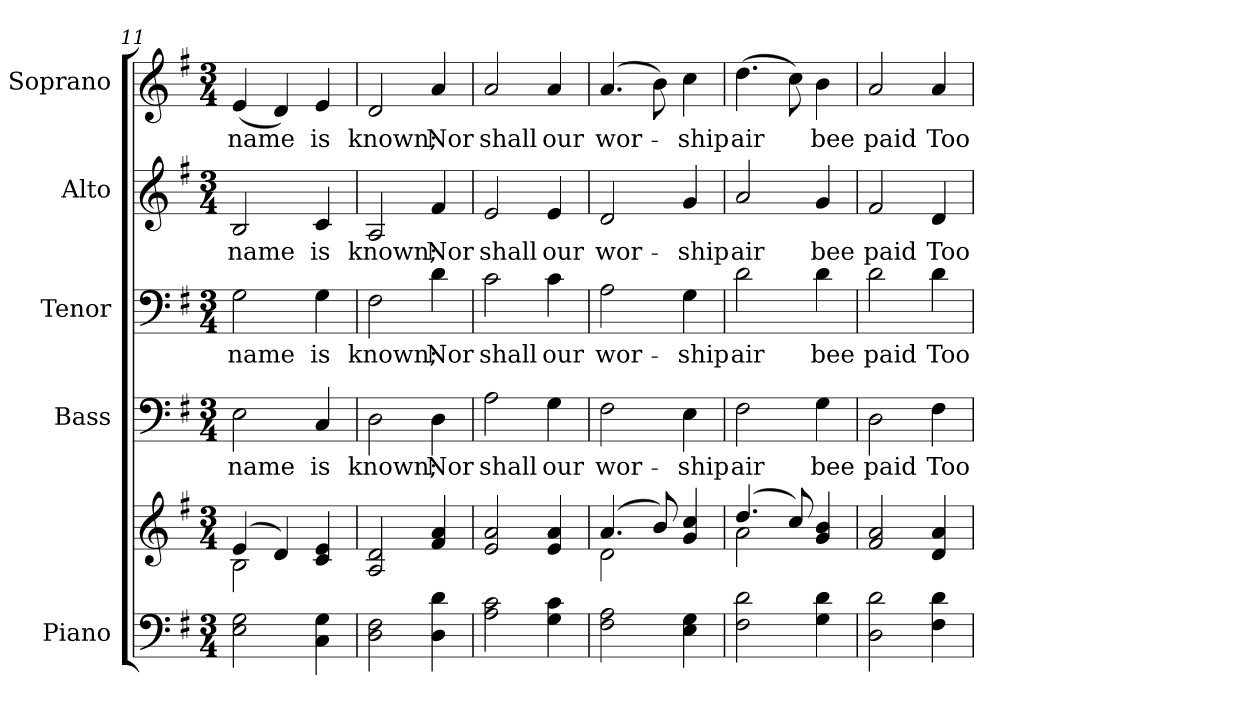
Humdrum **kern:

**kern	**kern	**kern	**text	**kern	**text	**kern	**text	**kern	**text
*part5	*part5	*part4	*part4	*part3	*part3	*part2	*part2	*part1	*part1
*staff6	*staff5	*staff4	*staff4	*staff3	*staff3	*staff2	*staff2	*staff1	*staff1
*I"Piano	*	*I"Bass	*	*I"Tenor	*	*I"Alto	*	*I"Soprano	*
*I'Pno.	*	*I'B.	*	*I'T.	*	*I'A.	*	*I'S.	*
*clefF4	*clefG2	*clefF4	*	*clefF4	*	*clefG2	*	*clefG2	*
*k[f#]	*k[f#]	*k[f#]	*	*k[f#]	*	*k[f#]	*	*k[f#]	*
*G:	*G:	*G:	*	*G:	*	*G:	*	*G:	*
*M3/4	*M3/4	*M3/4	*	*M3/4	*	*M3/4	*	*M3/4	*
=11	=11	=11	=11	=11	=11	=11	=11	=11	=11
*	*^	*	*	*	*	*	*	*	*
!	!	!	!	!LO:LY:b:color=#000000	!	!	!	!	!	!
!	!	!	!	!	!	!LO:LY:b:color=#000000	!	!	!	!
!	!	!	!	!	!	!	!	!LO:LY:b:color=#000000	!	!
!	!	!	!	!	!	!	!	!	!	!LO:LY:b:color=#000000
2Ei\ 2Gi	(4ei/	2Bi\	2Ei\	name	2Gi\	name	2Bi/	name	(4ei/	name
.	4di/)	.	.	.	.	.	.	.	4di/)	.
!	!	!	!	!LO:LY:b:color=#000000	!	!	!	!	!	!
!	!	!	!	!	!	!LO:LY:b:color=#000000	!	!	!	!
!	!	!	!	!	!	!	!	!LO:LY:b:color=#000000	!	!
!	!	!	!	!	!	!	!	!	!	!LO:LY:b:color=#000000
4Ci\ 4Gi	4ci/ 4ei	4ryy	4Ci/	is	4Gi\	is	4ci/	is	4ei/	is
*	*v	*v	*	*	*	*	*	*	*	*
=12	=12	=12	=12	=12	=12	=12	=12	=12	=12
*	*^	*	*	*	*	*	*	*	*
!	!	!	!	!LO:LY:b:color=#000000	!	!	!	!	!	!
*	*v	*v	*	*	*	*	*	*	*	*
*	*^	*	*	*	*	*	*	*	*
!	!	!	!	!	!	!LO:LY:b:color=#000000	!	!	!	!
*	*v	*v	*	*	*	*	*	*	*	*
*	*^	*	*	*	*	*	*	*	*
!	!	!	!	!	!	!	!	!LO:LY:b:color=#000000	!	!
*	*v	*v	*	*	*	*	*	*	*	*
*	*^	*	*	*	*	*	*	*	*
!	!	!	!	!	!	!	!	!	!	!LO:LY:b:color=#000000
*	*v	*v	*	*	*	*	*	*	*	*
2Di\ 2F#i	2Ai/ 2di	2Di\	known;	2F#i\	known;	2Ai/	known;	2di/	known;
!	!	!	!LO:LY:b:color=#000000	!	!	!	!	!	!
!	!	!	!	!	!LO:LY:b:color=#000000	!	!	!	!
!	!	!	!	!	!	!	!LO:LY:b:color=#000000	!	!
!	!	!	!	!	!	!	!	!	!LO:LY:b:color=#000000
4Di\ 4di	4f#i/ 4ai	4Di\	Nor	4di\	Nor	4f#i/	Nor	4ai/	Nor
!!LO:LB:g=z
=13	=13	=13	=13	=13	=13	=13	=13	=13	=13
!	!	!	!LO:LY:b:color=#000000	!	!	!	!	!	!
!	!	!	!	!	!LO:LY:b:color=#000000	!	!	!	!
!	!	!	!	!	!	!	!LO:LY:b:color=#000000	!	!
!	!	!	!	!	!	!	!	!	!LO:LY:b:color=#000000
2Ai\ 2ci	2ei/ 2ai	2Ai\	shall	2ci\	shall	2ei/	shall	2ai/	shall
!	!	!	!LO:LY:b:color=#000000	!	!	!	!	!	!
!	!	!	!	!	!LO:LY:b:color=#000000	!	!	!	!
!	!	!	!	!	!	!	!LO:LY:b:color=#000000	!	!
!	!	!	!	!	!	!	!	!	!LO:LY:b:color=#000000
4Gi\ 4ci	4ei/ 4ai	4Gi\	our	4ci\	our	4ei/	our	4ai/	our
=14	=14	=14	=14	=14	=14	=14	=14	=14	=14
*	*^	*	*	*	*	*	*	*	*
!	!	!	!	!LO:LY:b:color=#000000	!	!	!	!	!	!
!	!	!	!	!	!	!LO:LY:b:color=#000000	!	!	!	!
!	!	!	!	!	!	!	!	!LO:LY:b:color=#000000	!	!
!	!	!	!	!	!	!	!	!	!	!LO:LY:b:color=#000000
2F#i\ 2Ai	(4.ai/	2di\	2F#i\	wor-	2Ai\	wor-	2di/	wor-	(4.ai/	wor-
.	8bi/)	.	.	.	.	.	.	.	8bi\)	.
!	!	!	!	!LO:LY:b:color=#000000	!	!	!	!	!	!
!	!	!	!	!	!	!LO:LY:b:color=#000000	!	!	!	!
!	!	!	!	!	!	!	!	!LO:LY:b:color=#000000	!	!
!	!	!	!	!	!	!	!	!	!	!LO:LY:b:color=#000000
4Ei\ 4Gi	4gi/ 4cci	4ryy	4Ei\	-ship	4Gi\	-ship	4gi/	-ship	4cci\	-ship
=15	=15	=15	=15	=15	=15	=15	=15	=15	=15	=15
!	!	!	!	!LO:LY:b:color=#000000	!	!	!	!	!	!
!	!	!	!	!	!	!LO:LY:b:color=#000000	!	!	!	!
!	!	!	!	!	!	!	!	!LO:LY:b:color=#000000	!	!
!	!	!	!	!	!	!	!	!	!	!LO:LY:b:color=#000000
2F#i\ 2di	(4.ddi/	2ai\	2F#i\	air	2di\	air	2ai/	air	(4.ddi\	air
.	8cci/)	.	.	.	.	.	.	.	8cci\)	.
!	!	!	!	!LO:LY:b:color=#000000	!	!	!	!	!	!
!	!	!	!	!	!	!LO:LY:b:color=#000000	!	!	!	!
!	!	!	!	!	!	!	!	!LO:LY:b:color=#000000	!	!
!	!	!	!	!	!	!	!	!	!	!LO:LY:b:color=#000000
4Gi\ 4di	4gi/ 4bi	4ryy	4Gi\	bee	4di\	bee	4gi/	bee	4bi\	bee
*	*v	*v	*	*	*	*	*	*	*	*
=16	=16	=16	=16	=16	=16	=16	=16	=16	=16
*	*^	*	*	*	*	*	*	*	*
!	!	!	!	!LO:LY:b:color=#000000	!	!	!	!	!	!
*	*v	*v	*	*	*	*	*	*	*	*
*	*^	*	*	*	*	*	*	*	*
!	!	!	!	!	!	!LO:LY:b:color=#000000	!	!	!	!
*	*v	*v	*	*	*	*	*	*	*	*
*	*^	*	*	*	*	*	*	*	*
!	!	!	!	!	!	!	!	!LO:LY:b:color=#000000	!	!
*	*v	*v	*	*	*	*	*	*	*	*
*	*^	*	*	*	*	*	*	*	*
!	!	!	!	!	!	!	!	!	!	!LO:LY:b:color=#000000
*	*v	*v	*	*	*	*	*	*	*	*
2Di\ 2di	2f#i/ 2ai	2Di\	paid	2di\	paid	2f#i/	paid	2ai/	paid
!	!	!	!LO:LY:b:color=#000000	!	!	!	!	!	!
!	!	!	!	!	!LO:LY:b:color=#000000	!	!	!	!
!	!	!	!	!	!	!	!LO:LY:b:color=#000000	!	!
!	!	!	!	!	!	!	!	!	!LO:LY:b:color=#000000
4F#i\ 4di	4di/ 4ai	4F#i\	Too	4di\	Too	4di/	Too	4ai/	Too
=	=	=	=	=	=	=	=	=	=
*-	*-	*-	*-	*-	*-	*-	*-	*-	*-
